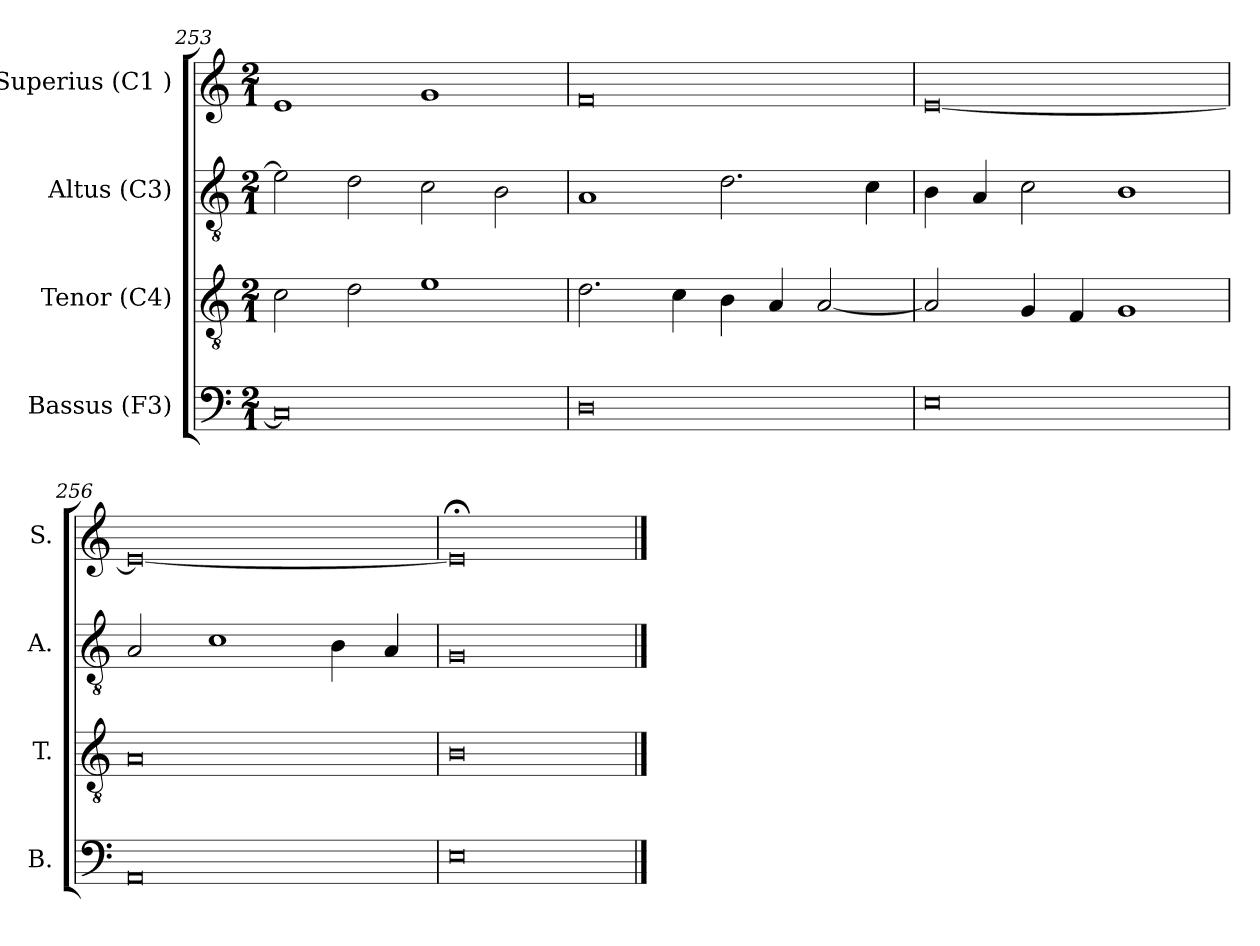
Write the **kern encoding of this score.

**kern	**kern	**kern	**kern
*part4	*part3	*part2	*part1
*staff4	*staff3	*staff2	*staff1
*I"Bassus (F3)	*I"Tenor (C4)	*I"Altus (C3)	*I"Superius (C1 )
*I'B.	*I'T.	*I'A.	*I'S.
*clefF4	*clefGv2	*clefGv2	*clefG2
*k[]	*k[]	*k[]	*k[]
*M2/1	*M2/1	*M2/1	*M2/1
=253	=253	=253	=253
0C]	2c\	2e\]	1e
.	2d\	2d\	.
.	1e	2c\	1g
.	.	2B\	.
=254	=254	=254	=254
0D	2.d\	1A	0f
.	4c\	.	.
.	4B\	2.d\	.
.	4A/	.	.
.	[2A/	.	.
.	.	4c\	.
=255	=255	=255	=255
0E	2A/]	4B\	[0e
.	.	4A/	.
.	4G/	2c\	.
.	4F/	.	.
.	1G	1B	.
=256	=256	=256	=256
0AA	0A	2A/	0e_
.	.	1c	.
.	.	4B\	.
.	.	4A/	.
=257	=257	=257	=257
0E	0B	0G	0e;]
==	==	==	==
*-	*-	*-	*-
